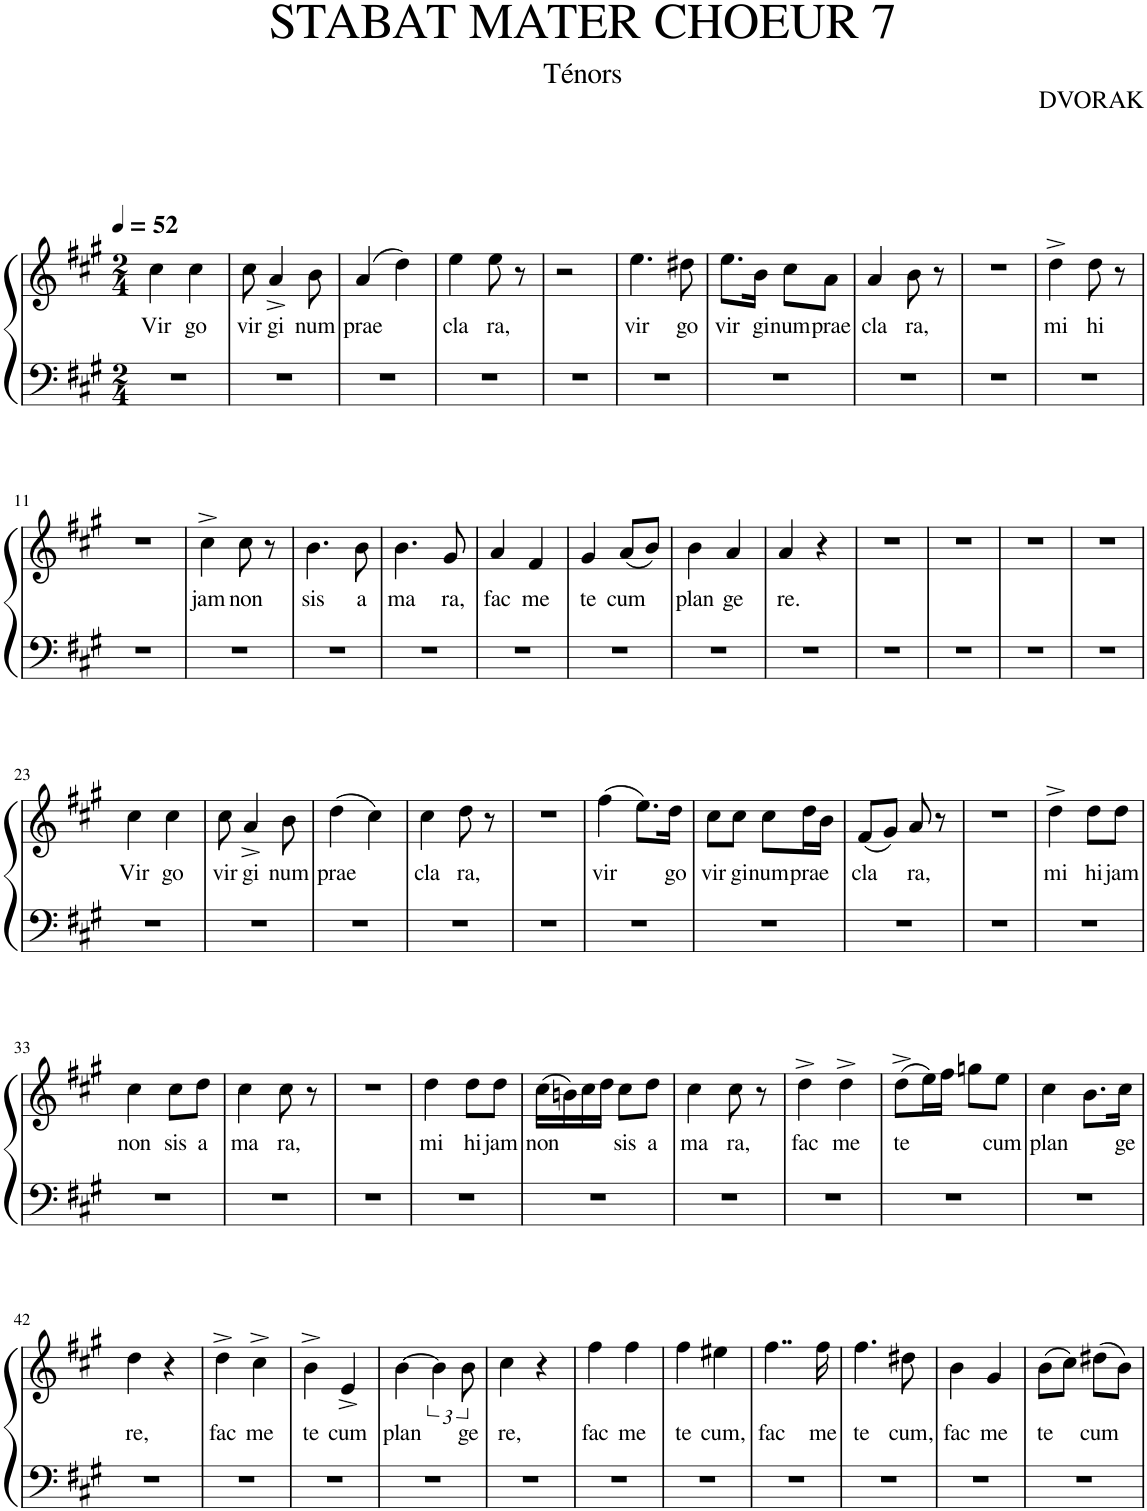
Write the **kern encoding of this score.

**kern	**kern	**text
*part1	*part1	*part1
*staff2	*staff1	*staff1
*I"Piano	*	*
*I'Pno.	*	*
*clefF4	*clefG2	*
*k[f#c#g#]	*k[f#c#g#]	*
*M2/4	*M2/4	*
*MM52	*MM52	*
=1	=1	=1
!	!	!LO:LY:b
2r	4cc#\	Vir
!	!	!LO:LY:b
.	4cc#\	go
=2	=2	=2
!	!	!LO:LY:b
2r	8cc#\	vir
!	!	!LO:LY:b
.	4a^/	gi
!	!	!LO:LY:b
.	8b\	num
=3	=3	=3
!	!	!LO:LY:b
2r	(4a/	prae
.	4dd\)	.
=4	=4	=4
!	!	!LO:LY:b
2r	4ee\	cla
!	!	!LO:LY:b
.	8ee\	ra,
.	8r	.
=5	=5	=5
2r	2r	.
=6	=6	=6
!	!	!LO:LY:b
2r	4.ee\	vir
!	!	!LO:LY:b
.	8dd#X\	go
=7	=7	=7
!	!	!LO:LY:b
2r	8.ee\L	vir
!	!	!LO:LY:b
.	16b\Jk	gi
!	!	!LO:LY:b
.	8cc#\L	num
!	!	!LO:LY:b
.	8a\J	prae
=8	=8	=8
!	!	!LO:LY:b
2r	4a/	cla
!	!	!LO:LY:b
.	8b\	ra,
.	8r	.
=9	=9	=9
2r	2r	.
=10	=10	=10
!	!	!LO:LY:b
2r	4dd^\	mi
!	!	!LO:LY:b
.	8dd\	hi
.	8r	.
!!LO:LB:g=z
=11	=11	=11
2r	2r	.
=12	=12	=12
!	!	!LO:LY:b
2r	4cc#^\	jam
!	!	!LO:LY:b
.	8cc#\	non
.	8r	.
=13	=13	=13
!	!	!LO:LY:b
2r	4.b\	sis
!	!	!LO:LY:b
.	8b\	a
=14	=14	=14
!	!	!LO:LY:b
2r	4.b\	ma
!	!	!LO:LY:b
.	8g#/	ra,
=15	=15	=15
!	!	!LO:LY:b
2r	4a/	fac
!	!	!LO:LY:b
.	4f#/	me
=16	=16	=16
!	!	!LO:LY:b
2r	4g#/	te
!	!	!LO:LY:b
.	(8a/L	cum
.	8b/J)	.
=17	=17	=17
!	!	!LO:LY:b
2r	4b\	plan
!	!	!LO:LY:b
.	4a/	ge
=18	=18	=18
!	!	!LO:LY:b
2r	4a/	re.
.	4r	.
=19	=19	=19
2r	2r	.
=20	=20	=20
2r	2r	.
=21	=21	=21
2r	2r	.
=22	=22	=22
2r	2r	.
!!LO:LB:g=z
=23	=23	=23
!	!	!LO:LY:b
2r	4cc#\	Vir
!	!	!LO:LY:b
.	4cc#\	go
=24	=24	=24
!	!	!LO:LY:b
2r	8cc#\	vir
!	!	!LO:LY:b
.	4a^/	gi
!	!	!LO:LY:b
.	8b\	num
=25	=25	=25
!	!	!LO:LY:b
2r	(4dd\	prae
.	4cc#\)	.
=26	=26	=26
!	!	!LO:LY:b
2r	4cc#\	cla
!	!	!LO:LY:b
.	8dd\	ra,
.	8r	.
=27	=27	=27
2r	2r	.
=28	=28	=28
!	!	!LO:LY:b
2r	(4ff#\	vir
.	8.ee\L)	.
!	!	!LO:LY:b
.	16dd\Jk	go
=29	=29	=29
!	!	!LO:LY:b
2r	8cc#\L	vir
!	!	!LO:LY:b
.	8cc#\J	gi
!	!	!LO:LY:b
.	8cc#\L	num
!	!	!LO:LY:b
.	16dd\L	prae
.	16b\JJ	.
=30	=30	=30
!	!	!LO:LY:b
2r	(8f#/L	cla
.	8g#/J)	.
!	!	!LO:LY:b
.	8a/	ra,
.	8r	.
=31	=31	=31
2r	2r	.
=32	=32	=32
!	!	!LO:LY:b
2r	4dd^\	mi
!	!	!LO:LY:b
.	8dd\L	hi
!	!	!LO:LY:b
.	8dd\J	jam
!!LO:LB:g=z
=33	=33	=33
!	!	!LO:LY:b
2r	4cc#\	non
!	!	!LO:LY:b
.	8cc#\L	sis
!	!	!LO:LY:b
.	8dd\J	a
=34	=34	=34
!	!	!LO:LY:b
2r	4cc#\	ma
!	!	!LO:LY:b
.	8cc#\	ra,
.	8r	.
=35	=35	=35
2r	2r	.
=36	=36	=36
!	!	!LO:LY:b
2r	4dd\	mi
!	!	!LO:LY:b
.	8dd\L	hi
!	!	!LO:LY:b
.	8dd\J	jam
=37	=37	=37
!	!	!LO:LY:b
2r	(16cc#\LL	non
.	16bn\)	.
.	16cc#\	.
.	16dd\JJ	.
!	!	!LO:LY:b
.	8cc#\L	sis
!	!	!LO:LY:b
.	8dd\J	a
=38	=38	=38
!	!	!LO:LY:b
2r	4cc#\	ma
!	!	!LO:LY:b
.	8cc#\	ra,
.	8r	.
=39	=39	=39
!	!	!LO:LY:b
2r	4dd^\	fac
!	!	!LO:LY:b
.	4dd^\	me
=40	=40	=40
!	!	!LO:LY:b
2r	(8dd^\L	te
.	16ee\L)	.
.	16ff#\JJ	.
.	8ggn\L	.
!	!	!LO:LY:b
.	8ee\J	cum
=41	=41	=41
!	!	!LO:LY:b
2r	4cc#\	plan
.	8.b\L	.
!	!	!LO:LY:b
.	16cc#\Jk	ge
!!LO:LB:g=z
=42	=42	=42
!	!	!LO:LY:b
2r	4dd\	re,
.	4r	.
=43	=43	=43
!	!	!LO:LY:b
2r	4dd^\	fac
!	!	!LO:LY:b
.	4cc#^\	me
=44	=44	=44
!	!	!LO:LY:b
2r	4b^\	te
!	!	!LO:LY:b
.	4e^/	cum
=45	=45	=45
!	!	!LO:LY:b
2r	[4b\	plan
.	6b\]	.
!	!	!LO:LY:b
.	12b\	ge
=46	=46	=46
!	!	!LO:LY:b
2r	4cc#\	re,
.	4r	.
=47	=47	=47
!	!	!LO:LY:b
2r	4ff#\	fac
!	!	!LO:LY:b
.	4ff#\	me
=48	=48	=48
!	!	!LO:LY:b
2r	4ff#\	te
!	!	!LO:LY:b
.	4ee#X\	cum,
=49	=49	=49
!	!	!LO:LY:b
2r	4..ff#\	fac
!	!	!LO:LY:b
.	16ff#\	me
=50	=50	=50
!	!	!LO:LY:b
2r	4.ff#\	te
!	!	!LO:LY:b
.	8dd#X\	cum,
=51	=51	=51
!	!	!LO:LY:b
2r	4b\	fac
!	!	!LO:LY:b
.	4g#/	me
=52	=52	=52
!	!	!LO:LY:b
2r	(8b\L	te
.	8cc#\J)	.
!	!	!LO:LY:b
.	(8dd#X\L	cum
.	8b\J)	.
=	=	=
*-	*-	*-
